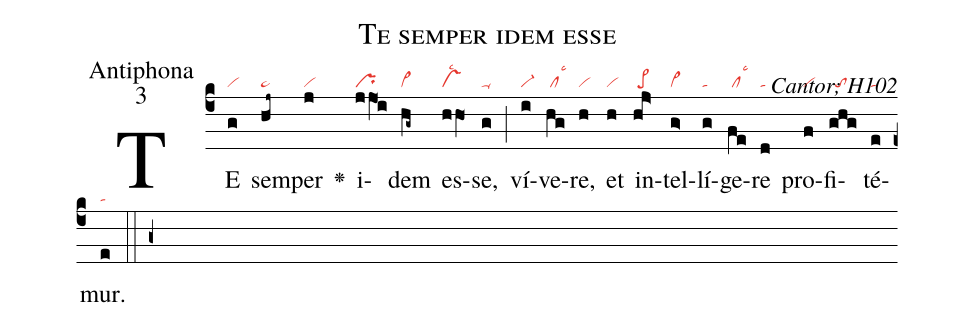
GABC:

name:Te semper idem esse;
office-part:Antiphona;
mode:3;
commentary:Cantor; H102;
nabc-lines:1;
%%
(c4)TE(g|vi) sem(hj~|pe~)per(j|vi) <v>\greheightstar</v>() i(jjO1i|pr)dem(hg~|cl~) es(hhO1|vslsc2)se,(g|ta-) (;) ví(i|vi-)ve(hg|/cllsc3)re,(h|vi) et(h|vi) in(hj>|/pe>)tel(g>|vi>)lí(g|ta)ge(fe|/cllsc3)re(d|ta)
pro(f|vi)fi(ghg|//to)té(e|ta)mur.(e|ta) (::g+)
